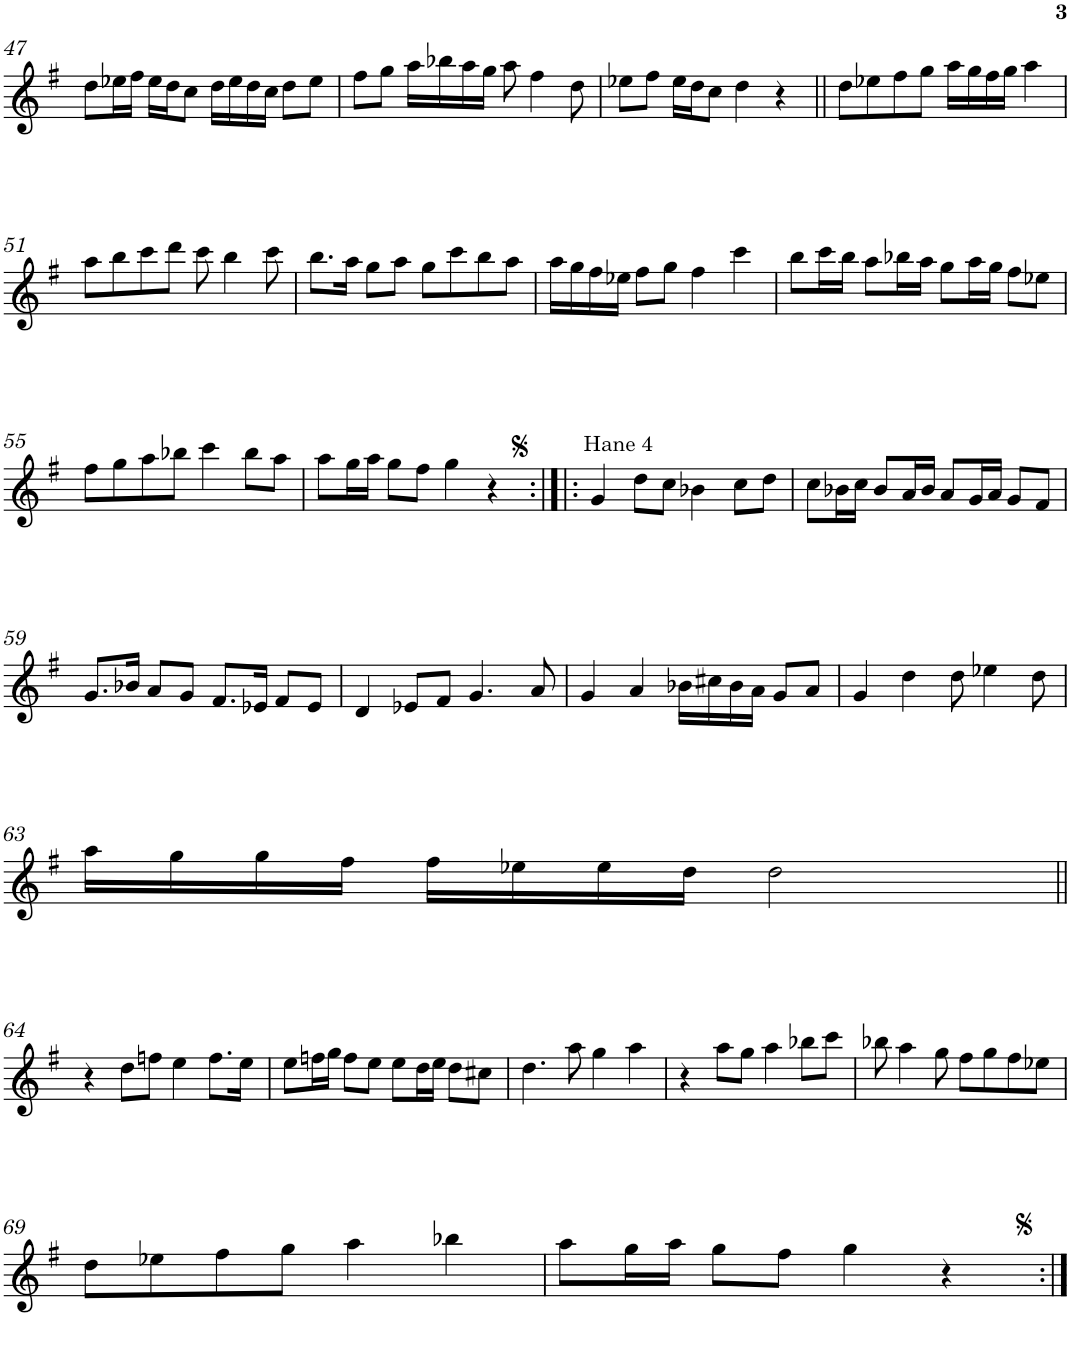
**kern
*part1
*staff1
*I"Piano
*I'Pno.
!!LO:PB:g=z
*clefG2
*k[f#]
*M4/4
*met(c)
=47
8dd\L
16ee-X\L
16ff#\JJ
16ee-\LL
16dd\J
8cc\J
16dd\LL
16ee-\
16dd\
16cc\JJ
8dd\L
8ee-\J
=48
8ff#\L
8gg\J
16aa\LL
16bb-X\
16aa\
16gg\JJ
8aa\
4ff#\
8dd\
=49
8ee-X\L
8ff#\J
16ee-\LL
16dd\J
8cc\J
4dd\
4r
=50||
8dd\L
8ee-X\
8ff#\
8gg\J
16aa\LL
16gg\
16ff#\
16gg\JJ
4aa\
!!LO:LB:g=z
=51
8aa\L
8bb\
8ccc\
8ddd\J
8ccc\
4bb\
8ccc\
=52
8.bb\L
16aa\Jk
8gg\L
8aa\J
8gg\L
8ccc\
8bb\
8aa\J
=53
16aa\LL
16gg\
16ff#\
16ee-X\JJ
8ff#\L
8gg\J
4ff#\
4ccc\
=54
8bb\L
16ccc\L
16bb\JJ
8aa\L
16bb-X\L
16aa\JJ
8gg\L
16aa\L
16gg\JJ
8ff#\L
8ee-X\J
!!LO:LB:g=z
=55
8ff#\L
8gg\
8aa\
8bb-X\J
4ccc\
8bb-\L
8aa\J
=56
8aa\L
16gg\L
16aa\JJ
8gg\L
8ff#\J
4gg\
4r
=57:|!|:
!LO:TX:a:t=Hane 4
4g/
8dd\L
8cc\J
4b-X\
8cc\L
8dd\J
=58
8cc\L
16b-X\L
16cc\JJ
8b-/L
16a/L
16b-/JJ
8a/L
16g/L
16a/JJ
8g/L
8f#/J
!!LO:LB:g=z
=59
8.g/L
16b-X/Jk
8a/L
8g/J
8.f#/L
16e-X/Jk
8f#/L
8e-/J
=60
4d/
8e-X/L
8f#/J
4.g/
8a/
=61
4g/
4a/
16b-X\LL
16cc#X\
16b-\
16a\JJ
8g/L
8a/J
=62
4g/
4dd\
8dd\
4ee-X\
8dd\
!!LO:LB:g=z
=63
16aa\LL
16gg\
16gg\
16ff#\JJ
16ff#\LL
16ee-X\
16ee-\
16dd\JJ
2dd\
!!LO:LB:g=z
=64||
4r
8dd\L
8ffn\J
4ee\
8.ff\L
16ee\Jk
=65
8ee\L
16ffn\L
16gg\JJ
8ff\L
8ee\J
8ee\L
16dd\L
16ee\JJ
8dd\L
8cc#X\J
=66
4.dd\
8aa\
4gg\
4aa\
=67
4r
8aa\L
8gg\J
4aa\
8bb-X\L
8ccc\J
=68
8bb-X\
4aa\
8gg\
8ff#\L
8gg\
8ff#\
8ee-X\J
!!LO:LB:g=z
=69
8dd\L
8ee-X\
8ff#\
8gg\J
4aa\
4bb-X\
=70
8aa\L
16gg\L
16aa\JJ
8gg\L
8ff#\J
4gg\
4r
=:|!
*-
